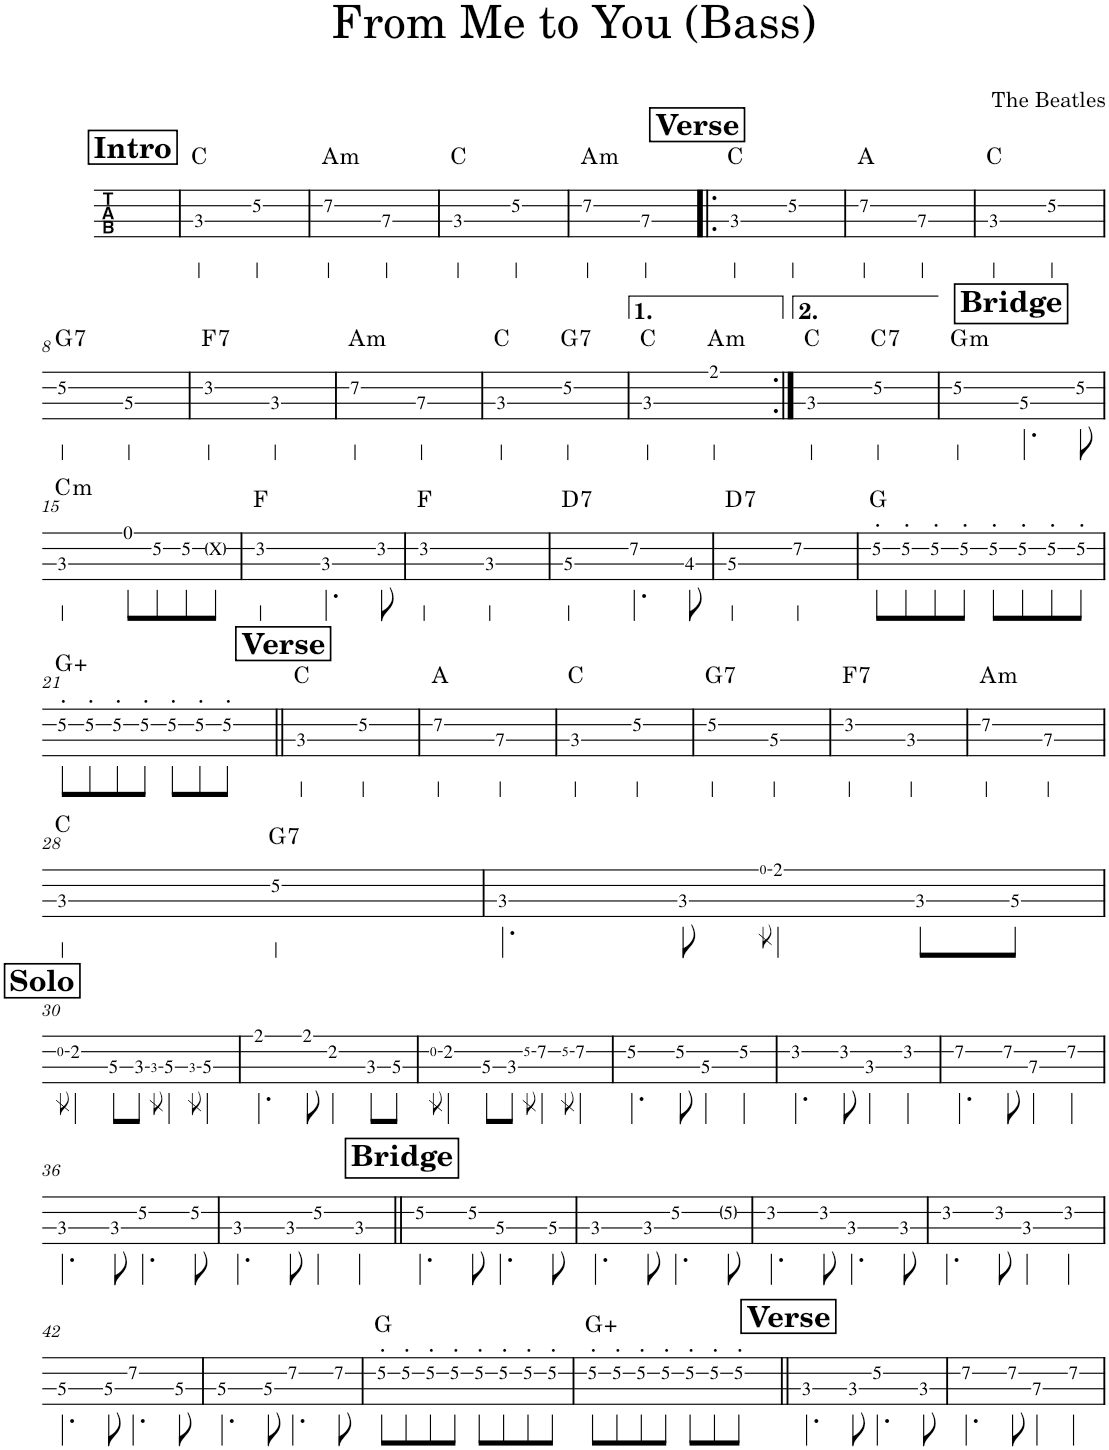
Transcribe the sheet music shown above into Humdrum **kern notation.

**kern	**harte
*part1	*part1
*staff1	*
*I"Bass Guitar	*
*I'B. Guit.	*
*stria4	*
*	*
*Trd7c12	*
*k[]	*
*M4/4	*
=	=
4r	.
!!LO:REH:place=s1:a:B:cj:fs=14:t=Intro
=1	=1
2C\	C:maj
2G\	.
=2	=2
!	!LO:H:kt=m
2A\	A:min
2E\	.
=3	=3
2C\	C:maj
2G\	.
=4	=4
!	!LO:H:kt=m
2A\	A:min
2E\	.
!!LO:REH:place=s1:a:B:cj:fs=14:t=Verse
=5!|:	=5!|:
2C\	C:maj
2G\	.
=6	=6
2A\	A:maj
2E\	.
=7	=7
2C\	C:maj
2G\	.
!!LO:LB:g=z
=8	=8
!	!LO:H:kt=7
2G\	G:7
2D\	.
=9	=9
!	!LO:H:kt=7
2F\	F:7
2C\	.
=10	=10
!	!LO:H:kt=m
2A\	A:min
2E\	.
=11	=11
2C\	C:maj
!	!LO:H:kt=7
2G\	G:7
=12	=12
2C\	C:maj
!	!LO:H:kt=m
2A\	A:min
=13:|!	=13:|!
2C\	C:maj
!	!LO:H:kt=7
2G\	C:7
!!LO:REH:place=s1:a:B:cj:fs=14:t=Bridge
=14	=14
!	!LO:H:kt=m
2G\	G:min
4.D\	.
8G\	.
!!LO:LB:g=z
=15	=15
!	!LO:H:kt=m
2C\	C:min
8G\L	.
8G\	.
8G\	.
8G\J	.
=16	=16
2F\	F:maj
4.C\	.
8F\	.
=17	=17
2F\	F:maj
2C\	.
=18	=18
!	!LO:H:kt=7
2D\	D:7
4.A\	.
8C#\	.
=19	=19
!	!LO:H:kt=7
2D\	D:7
2A\	.
=20	=20
8G'\L	G:maj
8G'\	.
8G'\	.
8G'\J	.
8G'\L	.
8G'\	.
8G'\	.
8G'\J	.
!!LO:LB:g=z
=21	=21
8G'\L	G:aug
8G'\	.
8G'\	.
8G'\J	.
8G'\L	.
8G'\	.
8G'\J	.
8r	.
!!LO:REH:place=s1:a:B:cj:fs=14:t=Verse
=22||	=22||
2C\	C:maj
2G\	.
=23	=23
2A\	A:maj
2E\	.
=24	=24
2C\	C:maj
2G\	.
=25	=25
!	!LO:H:kt=7
2G\	G:7
2D\	.
=26	=26
!	!LO:H:kt=7
2F\	F:7
2C\	.
=27	=27
!	!LO:H:kt=m
2A\	A:min
2E\	.
!!LO:LB:g=z
=28	=28
2C\	C:maj
!	!LO:H:kt=7
2G\	G:7
=29	=29
4.C\	.
8C\	.
8qG\	.
4A\	.
8C\L	.
8D\J	.
!!LO:LB:g=z
!!LO:REH:place=s1:a:B:cj:fs=14:t=Solo
=30	=30
8qD\	.
4E\	.
8D\L	.
8C\J	.
8qC\	.
4D\	.
8qC\	.
4D\	.
=31	=31
4.A\	.
8A\	.
4E\	.
8C\L	.
8D\J	.
=32	=32
8qD\	.
4E\	.
8D\L	.
8C\J	.
8qG\	.
4A\	.
8qG\	.
4A\	.
=33	=33
4.G\	.
8G\	.
4D\	.
4G\	.
=34	=34
4.F\	.
8F\	.
4C\	.
4F\	.
=35	=35
4.A\	.
8A\	.
4E\	.
4A\	.
!!LO:LB:g=z
=36	=36
4.C\	.
8C\	.
4.G\	.
8G\	.
=37	=37
4.C\	.
8C\	.
4G\	.
4C\	.
!!LO:REH:place=s1:a:B:cj:fs=14:t=Bridge
=38||	=38||
4.G\	.
8G\	.
4.D\	.
8D\	.
=39	=39
4.C\	.
8C\	.
4.G\	.
8G\	.
=40	=40
4.F\	.
8F\	.
4.C\	.
8C\	.
=41	=41
4.F\	.
8F\	.
4C\	.
4F\	.
!!LO:LB:g=z
=42	=42
4.D\	.
8D\	.
4.A\	.
8D\	.
=43	=43
4.D\	.
8D\	.
4.A\	.
8A\	.
=44	=44
8G'\L	G:maj
8G'\	.
8G'\	.
8G'\J	.
8G'\L	.
8G'\	.
8G'\	.
8G'\J	.
=45	=45
8G'\L	G:aug
8G'\	.
8G'\	.
8G'\J	.
8G'\L	.
8G'\	.
8G'\J	.
8r	.
!!LO:REH:place=s1:a:B:cj:fs=14:t=Verse
=46||	=46||
4.C\	.
8C\	.
4.G\	.
8C\	.
=47	=47
4.A\	.
8A\	.
4E\	.
4A\	.
=	=
*-	*-
